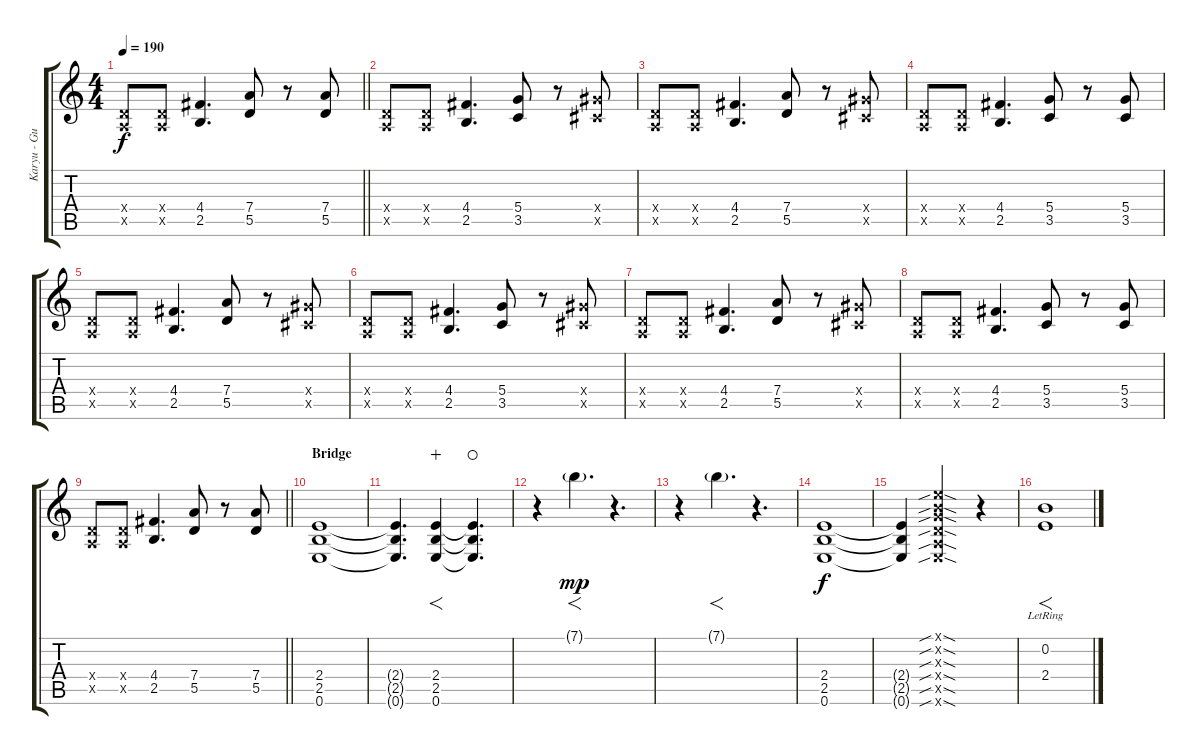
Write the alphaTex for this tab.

\track ("Karyu - Guitar 2" "Karyu - Gu") {instrument distortionguitar}
\staff {score tabs}
\tuning (E4 B3 G3 D3 A2 E2) {hide}
\ts (4 4)
\tempo 190
\clef g2
\barLineRight lightlight
\ks c
(0.4{x} 0.5{x}).8{dy f} (0.4{x} 0.5{x}).8 (4.4 2.5).4{d} (7.4 5.5).8 r.8 (7.4 5.5).8 |
\section ("" "")
(0.4{x} 0.5{x}).8 (0.4{x} 0.5{x}).8 (4.4 2.5).4{d} (5.4 3.5).8 r.8 (6.4{x} 4.5{x}).8 |
(0.4{x} 0.5{x}).8 (0.4{x} 0.5{x}).8 (4.4 2.5).4{d} (7.4 5.5).8 r.8 (6.4{x} 4.5{x}).8 |
(0.4{x} 0.5{x}).8 (0.4{x} 0.5{x}).8 (4.4 2.5).4{d} (5.4 3.5).8 r.8 (5.4 3.5).8 |
(0.4{x} 0.5{x}).8 (0.4{x} 0.5{x}).8 (4.4 2.5).4{d} (7.4 5.5).8 r.8 (6.4{x} 4.5{x}).8 |
(0.4{x} 0.5{x}).8 (0.4{x} 0.5{x}).8 (4.4 2.5).4{d} (5.4 3.5).8 r.8 (6.4{x} 4.5{x}).8 |
(0.4{x} 0.5{x}).8 (0.4{x} 0.5{x}).8 (4.4 2.5).4{d} (7.4 5.5).8 r.8 (6.4{x} 4.5{x}).8 |
(0.4{x} 0.5{x}).8 (0.4{x} 0.5{x}).8 (4.4 2.5).4{d} (5.4 3.5).8 r.8 (5.4 3.5).8 |
\barLineRight lightlight
(0.4{x} 0.5{x}).8 (0.4{x} 0.5{x}).8 (4.4 2.5).4{d} (7.4 5.5).8 r.8 (7.4 5.5).8 |
\section ("" "Bridge")
(2.4 2.5 0.6).1 |
(2.4{t} 2.5{t} 0.6{t}).4{d} (2.4 2.5 0.6).4{f wahc} (2.4{t} 2.5{t} 0.6{t}).4{d waho} |
r.4 7.1{g}.4{f d dy mp} r.4{d} |
r.4 7.1{g}.4{f d} r.4{d} |
(2.4 2.5 0.6).1{dy f} |
(2.4{t} 2.5{t} 0.6{t}).4 (0.1{sib sod x} 0.2{sib sod x} 0.3{sib sod x} 0.4{sib sod x} 0.5{sib sod x} 0.6{sib sod x}).2 r.4 |
(0.2 2.4{lr}).1{f}
